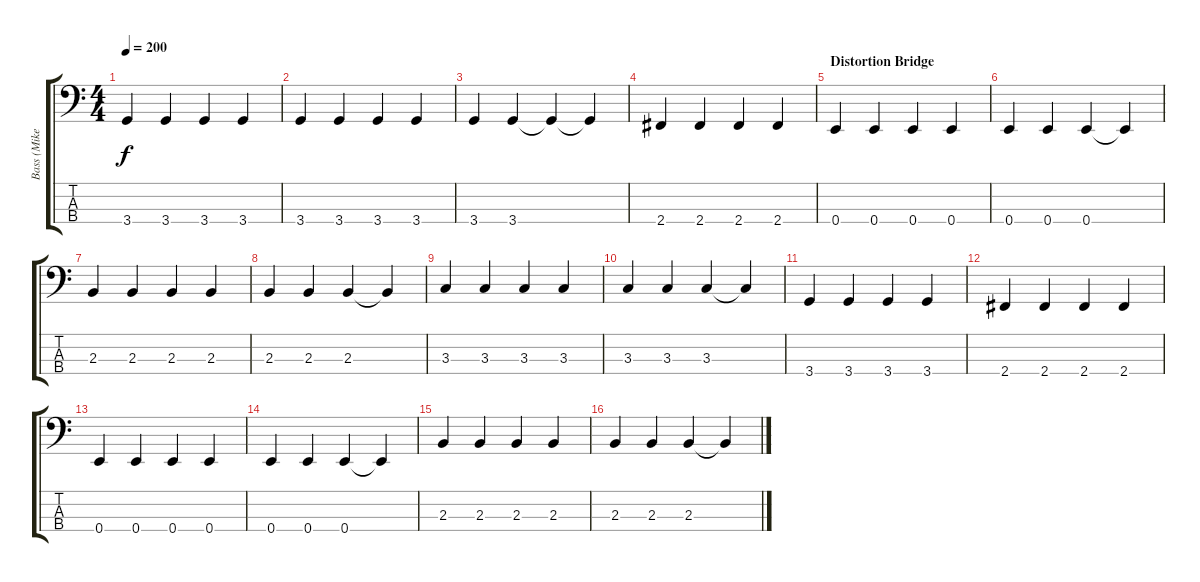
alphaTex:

\track ("Bass (Mike)" "Bass (Mike") {instrument electricbassfinger}
\staff {score tabs}
\tuning (G2 D2 A1 E1) {hide}
\ts (4 4)
\tempo 200
\clef f4
\ks c
3.4.4{dy f} 3.4.4 3.4.4 3.4.4 |
3.4.4 3.4.4 3.4.4 3.4.4 |
3.4.4 3.4.4 3.4{t}.4 3.4{t}.4 |
2.4.4 2.4.4 2.4.4 2.4.4 |
\section ("" "Distortion Bridge")
0.4.4 0.4.4 0.4.4 0.4.4 |
0.4.4 0.4.4 0.4.4 0.4{t}.4 |
2.3.4 2.3.4 2.3.4 2.3.4 |
2.3.4 2.3.4 2.3.4 2.3{t}.4 |
3.3.4 3.3.4 3.3.4 3.3.4 |
3.3.4 3.3.4 3.3.4 3.3{t}.4 |
3.4.4 3.4.4 3.4.4 3.4.4 |
2.4.4 2.4.4 2.4.4 2.4.4 |
0.4.4 0.4.4 0.4.4 0.4.4 |
0.4.4 0.4.4 0.4.4 0.4{t}.4 |
2.3.4 2.3.4 2.3.4 2.3.4 |
2.3.4 2.3.4 2.3.4 2.3{t}.4
